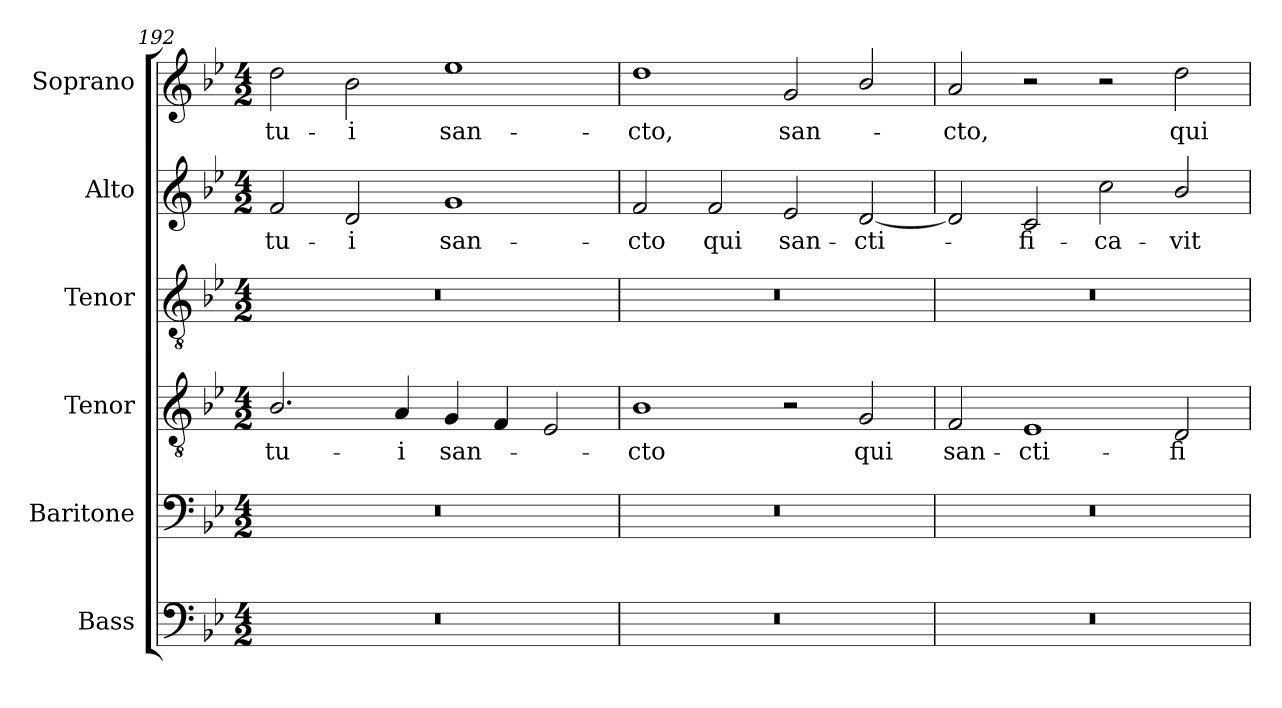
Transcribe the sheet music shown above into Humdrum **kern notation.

**kern	**kern	**kern	**text	**kern	**kern	**text	**kern	**text
*part6	*part5	*part4	*part4	*part3	*part2	*part2	*part1	*part1
*staff6	*staff5	*staff4	*staff4	*staff3	*staff2	*staff2	*staff1	*staff1
*I"Bass	*I"Baritone	*I"Tenor	*	*I"Tenor	*I"Alto	*	*I"Soprano	*
*I'B.	*I'Bar.	*I'T2.	*	*I'T1.	*I'A.	*	*I'S.	*
*clefF4	*clefF4	*clefGv2	*	*clefGv2	*clefG2	*	*clefG2	*
*	*	*ITrd7c12	*	*	*	*	*	*
*k[b-e-]	*k[b-e-]	*k[b-e-]	*	*k[b-e-]	*k[b-e-]	*	*k[b-e-]	*
*B-:	*B-:	*B-:	*	*B-:	*B-:	*	*B-:	*
*M4/2	*M4/2	*M4/2	*	*M4/2	*M4/2	*	*M4/2	*
=192	=192	=192	=192	=192	=192	=192	=192	=192
!LO:N:vis=1	!LO:N:vis=1	!	!	!	!	!	!	!
!	!	!	!LO:LY:b:color=#000000	!LO:N:vis=1	!	!	!	!
!	!	!	!	!	!	!LO:LY:b:color=#000000	!	!
!	!	!	!	!	!	!	!	!LO:LY:b:color=#000000
0r	0r	2.BB-i/	-tu-	0r	2fi/	-tu-	2ddi\	-tu-
!	!	!	!	!	!	!LO:LY:b:color=#000000	!	!
!	!	!	!	!	!	!	!	!LO:LY:b:color=#000000
.	.	.	.	.	2di/	-i	2b-i\	-i
!	!	!	!LO:LY:b:color=#000000	!	!	!	!	!
.	.	4AAi/	-i	.	.	.	.	.
!	!	!	!LO:LY:b:color=#000000	!	!	!	!	!
!	!	!	!	!	!	!LO:LY:b:color=#000000	!	!
!	!	!	!	!	!	!	!	!LO:LY:b:color=#000000
.	.	4GGi/	san-	.	1gi	san-	1ee-i	san-
.	.	4FFi/	.	.	.	.	.	.
.	.	2EE-i/	.	.	.	.	.	.
=193	=193	=193	=193	=193	=193	=193	=193	=193
!LO:N:vis=1	!LO:N:vis=1	!	!	!	!	!	!	!
!	!	!	!LO:LY:b:color=#000000	!LO:N:vis=1	!	!	!	!
!	!	!	!	!	!	!LO:LY:b:color=#000000	!	!
!	!	!	!	!	!	!	!	!LO:LY:b:color=#000000
0r	0r	1BB-i	-cto	0r	2fi/	-cto	1ddi	-cto,
!	!	!	!	!	!	!LO:LY:b:color=#000000	!	!
.	.	.	.	.	2fi/	qui	.	.
!	!	!	!	!	!	!LO:LY:b:color=#000000	!	!
!	!	!	!	!	!	!	!	!LO:LY:b:color=#000000
.	.	2r	.	.	2e-i/	san-	2gi/	san-
!	!	!	!LO:LY:b:color=#000000	!	!	!	!	!
!	!	!	!	!	!	!LO:LY:b:color=#000000	!	!
.	.	2GGi/	qui	.	[2di/	-cti-	2b-i/	.
=194	=194	=194	=194	=194	=194	=194	=194	=194
!LO:N:vis=1	!LO:N:vis=1	!	!	!	!	!	!	!
!	!	!	!LO:LY:b:color=#000000	!LO:N:vis=1	!	!	!	!
!	!	!	!	!	!	!	!	!LO:LY:b:color=#000000
0r	0r	2FFi/	san-	0r	2di/]	.	2ai/	-cto,
!	!	!	!LO:LY:b:color=#000000	!	!	!	!	!
!	!	!	!	!	!	!LO:LY:b:color=#000000	!	!
.	.	1EE-i	-cti-	.	2ci/	-fi-	2r	.
!	!	!	!	!	!	!LO:LY:b:color=#000000	!	!
.	.	.	.	.	2cci\	-ca-	2r	.
!	!	!	!LO:LY:b:color=#000000	!	!	!	!	!
!	!	!	!	!	!	!LO:LY:b:color=#000000	!	!
!	!	!	!	!	!	!	!	!LO:LY:b:color=#000000
.	.	2DDi/	-fi-	.	2b-i/	-vit	2ddi\	qui
=	=	=	=	=	=	=	=	=
*-	*-	*-	*-	*-	*-	*-	*-	*-
